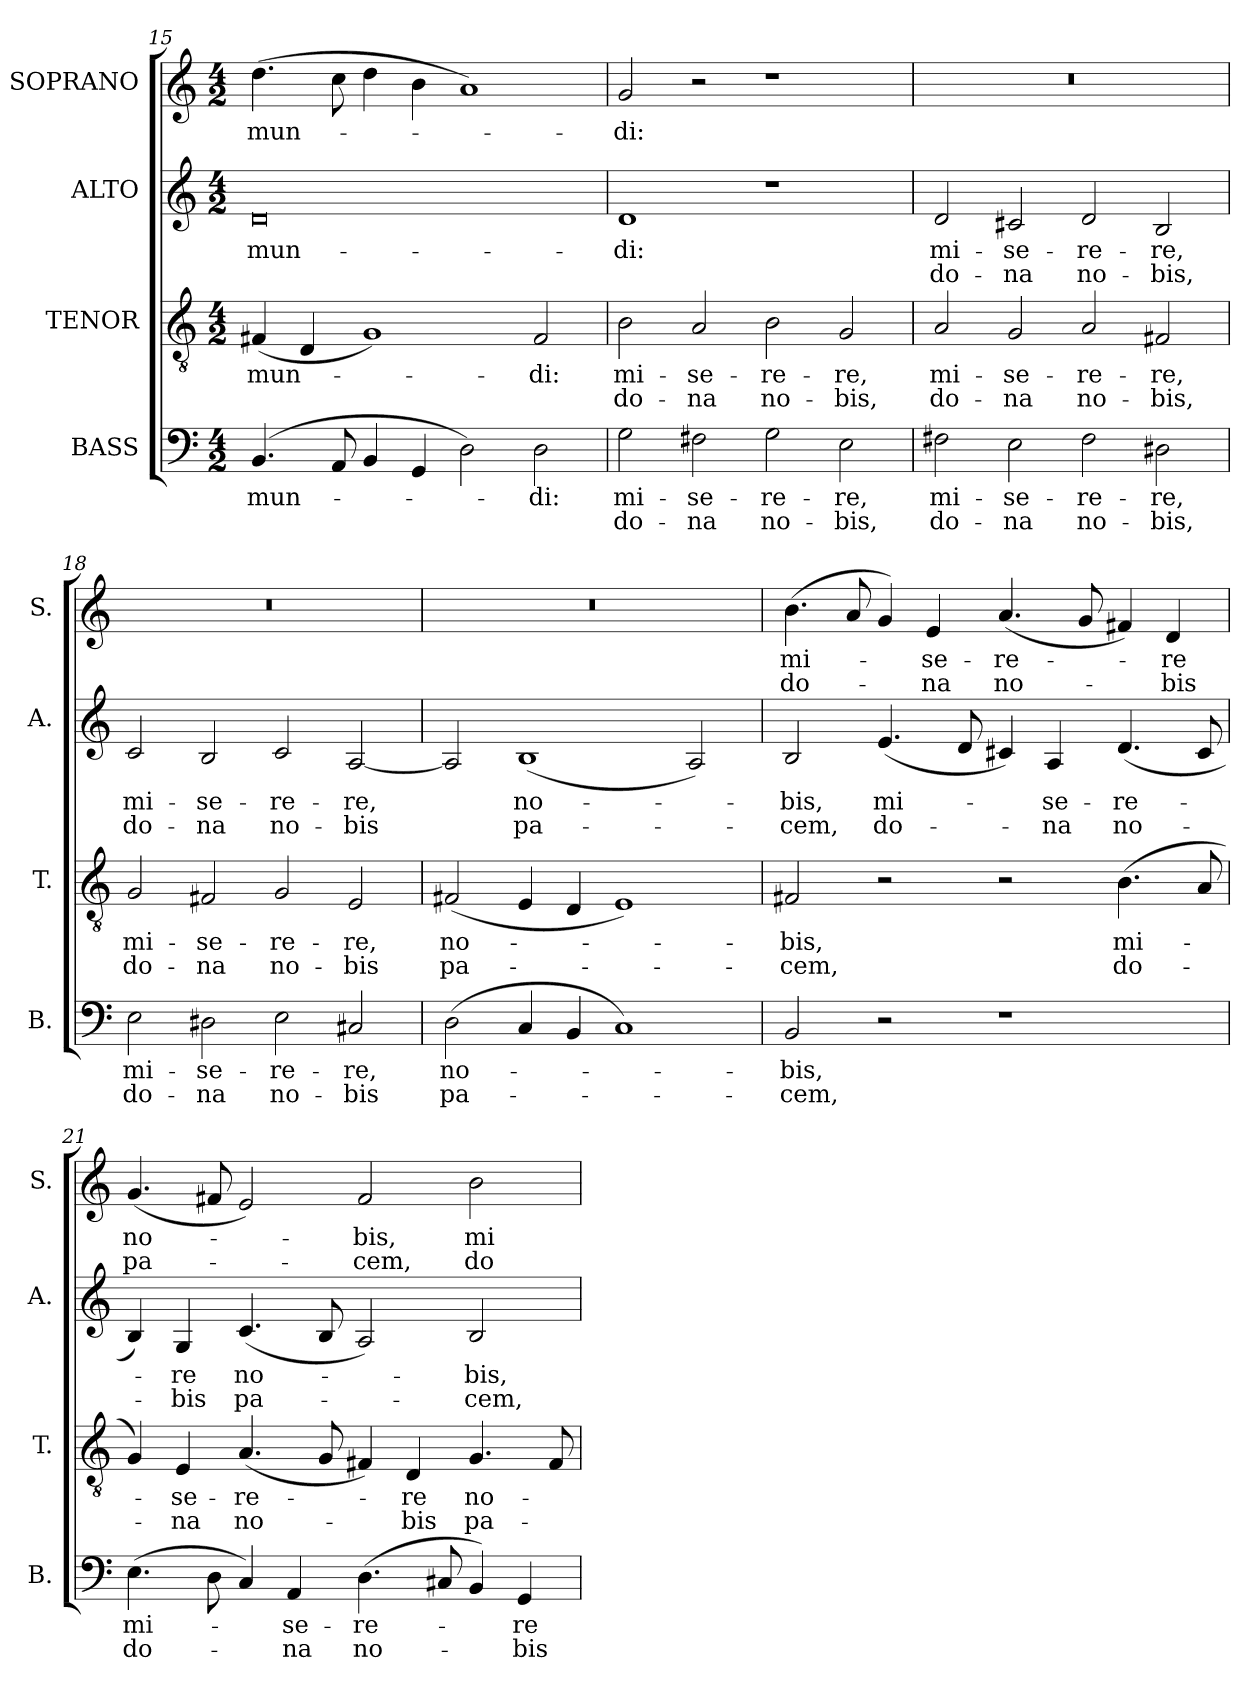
**kern	**text	**text	**kern	**text	**text	**kern	**text	**text	**kern	**text	**text
*part4	*part4	*part4	*part3	*part3	*part3	*part2	*part2	*part2	*part1	*part1	*part1
*staff4	*staff4	*staff4	*staff3	*staff3	*staff3	*staff2	*staff2	*staff2	*staff1	*staff1	*staff1
*I"BASS	*	*	*I"TENOR	*	*	*I"ALTO	*	*	*I"SOPRANO	*	*
*I'B.	*	*	*I'T.	*	*	*I'A.	*	*	*I'S.	*	*
*clefF4	*	*	*clefGv2	*	*	*clefG2	*	*	*clefG2	*	*
*	*	*	*ITrd7c12	*	*	*	*	*	*	*	*
*k[]	*	*	*k[]	*	*	*k[]	*	*	*k[]	*	*
*M4/2	*	*	*M4/2	*	*	*M4/2	*	*	*M4/2	*	*
=15	=15	=15	=15	=15	=15	=15	=15	=15	=15	=15	=15
!	!LO:LY:b	!	!	!LO:LY:b	!	!	!LO:LY:b	!	!	!LO:LY:b	!
(4.BB/	mun-	.	(4FF#X/	mun-	.	0d	mun-	.	(4.dd\	mun-	.
.	.	.	4DD/	.	.	.	.	.	.	.	.
8AA/	.	.	.	.	.	.	.	.	8cc\	.	.
4BB/	.	.	1GG)	.	.	.	.	.	4dd\	.	.
4GG/	.	.	.	.	.	.	.	.	4b\	.	.
2D\)	.	.	.	.	.	.	.	.	1a)	.	.
!	!LO:LY:b	!	!	!LO:LY:b	!	!	!	!	!	!	!
2D\	-di:	.	2FF#/	-di:	.	.	.	.	.	.	.
=16	=16	=16	=16	=16	=16	=16	=16	=16	=16	=16	=16
!	!LO:LY:b	!LO:LY:b	!	!LO:LY:b	!LO:LY:b	!	!LO:LY:b	!	!	!LO:LY:b	!
2G\	mi-	do-	2BB\	mi-	do-	1d	-di:	.	2g/	-di:	.
!	!LO:LY:b	!LO:LY:b	!	!LO:LY:b	!LO:LY:b	!	!	!	!	!	!
2F#X\	-se-	-na	2AA/	-se-	-na	.	.	.	2r	.	.
!	!LO:LY:b	!LO:LY:b	!	!LO:LY:b	!LO:LY:b	!	!	!	!	!	!
2G\	-re-	no-	2BB\	-re-	no-	1r	.	.	1r	.	.
!	!LO:LY:b	!LO:LY:b	!	!LO:LY:b	!LO:LY:b	!	!	!	!	!	!
2E\	-re,	-bis,	2GG/	-re,	-bis,	.	.	.	.	.	.
=17	=17	=17	=17	=17	=17	=17	=17	=17	=17	=17	=17
!	!LO:LY:b	!LO:LY:b	!	!LO:LY:b	!LO:LY:b	!	!LO:LY:b	!LO:LY:b	!	!	!
2F#X\	mi-	do-	2AA/	mi-	do-	2d/	mi-	do-	0r	.	.
!	!LO:LY:b	!LO:LY:b	!	!LO:LY:b	!LO:LY:b	!	!LO:LY:b	!LO:LY:b	!	!	!
2E\	-se-	-na	2GG/	-se-	-na	2c#X/	-se-	-na	.	.	.
!	!LO:LY:b	!LO:LY:b	!	!LO:LY:b	!LO:LY:b	!	!LO:LY:b	!LO:LY:b	!	!	!
2F#\	-re-	no-	2AA/	-re-	no-	2d/	-re-	no-	.	.	.
!	!LO:LY:b	!LO:LY:b	!	!LO:LY:b	!LO:LY:b	!	!LO:LY:b	!LO:LY:b	!	!	!
2D#X\	-re,	-bis,	2FF#X/	-re,	-bis,	2B/	-re,	-bis,	.	.	.
=18	=18	=18	=18	=18	=18	=18	=18	=18	=18	=18	=18
!	!LO:LY:b	!LO:LY:b	!	!LO:LY:b	!LO:LY:b	!	!LO:LY:b	!LO:LY:b	!	!	!
2E\	mi-	do-	2GG/	mi-	do-	2c/	mi-	do-	0r	.	.
!	!LO:LY:b	!LO:LY:b	!	!LO:LY:b	!LO:LY:b	!	!LO:LY:b	!LO:LY:b	!	!	!
2D#X\	-se-	-na	2FF#X/	-se-	-na	2B/	-se-	-na	.	.	.
!	!LO:LY:b	!LO:LY:b	!	!LO:LY:b	!LO:LY:b	!	!LO:LY:b	!LO:LY:b	!	!	!
2E\	-re-	no-	2GG/	-re-	no-	2c/	-re-	no-	.	.	.
!	!LO:LY:b	!LO:LY:b	!	!LO:LY:b	!LO:LY:b	!	!LO:LY:b	!LO:LY:b	!	!	!
2C#X/	-re,	-bis	2EE/	-re,	-bis	[2A/	-re,	-bis	.	.	.
!!LO:LB:g=z
=19	=19	=19	=19	=19	=19	=19	=19	=19	=19	=19	=19
!	!LO:LY:b	!LO:LY:b	!	!LO:LY:b	!LO:LY:b	!	!	!	!	!	!
(2D\	no-	pa-	(2FF#X/	no-	pa-	2A/]	.	.	0r	.	.
!	!	!	!	!	!	!	!LO:LY:b	!LO:LY:b	!	!	!
4C/	.	.	4EE/	.	.	(1B	no-	pa-	.	.	.
4BB/	.	.	4DD/	.	.	.	.	.	.	.	.
1C)	.	.	1EE)	.	.	.	.	.	.	.	.
.	.	.	.	.	.	2A/)	.	.	.	.	.
=20	=20	=20	=20	=20	=20	=20	=20	=20	=20	=20	=20
!	!LO:LY:b	!LO:LY:b	!	!LO:LY:b	!LO:LY:b	!	!LO:LY:b	!LO:LY:b	!	!LO:LY:b	!LO:LY:b
2BB/	-bis,	-cem,	2FF#X/	-bis,	-cem,	2B/	-bis,	-cem,	(4.b\	mi-	do-
.	.	.	.	.	.	.	.	.	8a/	.	.
!	!	!	!	!	!	!	!LO:LY:b	!LO:LY:b	!	!	!
2r	.	.	2r	.	.	(4.e/	mi-	do-	4g/)	.	.
!	!	!	!	!	!	!	!	!	!	!LO:LY:b	!LO:LY:b
.	.	.	.	.	.	.	.	.	4e/	-se-	-na
.	.	.	.	.	.	8d/	.	.	.	.	.
!	!	!	!	!	!	!	!	!	!	!LO:LY:b	!LO:LY:b
1r	.	.	2r	.	.	4c#X/)	.	.	(4.a/	-re-	no-
!	!	!	!	!	!	!	!LO:LY:b	!LO:LY:b	!	!	!
.	.	.	.	.	.	4A/	-se-	-na	.	.	.
.	.	.	.	.	.	.	.	.	8g/	.	.
!	!	!	!	!LO:LY:b	!LO:LY:b	!	!LO:LY:b	!LO:LY:b	!	!	!
.	.	.	(4.BB\	mi-	do-	(4.d/	-re-	no-	4f#X/)	.	.
!	!	!	!	!	!	!	!	!	!	!LO:LY:b	!LO:LY:b
.	.	.	.	.	.	.	.	.	4d/	-re	-bis
.	.	.	8AA/	.	.	8c#/	.	.	.	.	.
=21	=21	=21	=21	=21	=21	=21	=21	=21	=21	=21	=21
!	!LO:LY:b	!LO:LY:b	!	!	!	!	!	!	!	!LO:LY:b	!LO:LY:b
(4.E\	mi-	do-	4GG/)	.	.	4B/)	.	.	(4.g/	no-	pa-
!	!	!	!	!LO:LY:b	!LO:LY:b	!	!LO:LY:b	!LO:LY:b	!	!	!
.	.	.	4EE/	-se-	-na	4G/	-re	-bis	.	.	.
8D\	.	.	.	.	.	.	.	.	8f#X/	.	.
!	!	!	!	!LO:LY:b	!LO:LY:b	!	!LO:LY:b	!LO:LY:b	!	!	!
4C/)	.	.	(4.AA/	-re-	no-	(4.c/	no-	pa-	2e/)	.	.
!	!LO:LY:b	!LO:LY:b	!	!	!	!	!	!	!	!	!
4AA/	-se-	-na	.	.	.	.	.	.	.	.	.
.	.	.	8GG/	.	.	8B/	.	.	.	.	.
!	!LO:LY:b	!LO:LY:b	!	!	!	!	!	!	!	!LO:LY:b	!LO:LY:b
(4.D\	-re-	no-	4FF#X/)	.	.	2A/)	.	.	2f#/	-bis,	-cem,
!	!	!	!	!LO:LY:b	!LO:LY:b	!	!	!	!	!	!
.	.	.	4DD/	-re	-bis	.	.	.	.	.	.
8C#X/	.	.	.	.	.	.	.	.	.	.	.
!	!	!	!	!LO:LY:b	!LO:LY:b	!	!LO:LY:b	!LO:LY:b	!	!LO:LY:b	!LO:LY:b
4BB/)	.	.	4.GG/	no-	pa-	2B/	-bis,	-cem,	2b\	mi-	do-
!	!LO:LY:b	!LO:LY:b	!	!	!	!	!	!	!	!	!
4GG/	-re	-bis	.	.	.	.	.	.	.	.	.
.	.	.	8FF#/	.	.	.	.	.	.	.	.
=	=	=	=	=	=	=	=	=	=	=	=
*-	*-	*-	*-	*-	*-	*-	*-	*-	*-	*-	*-
